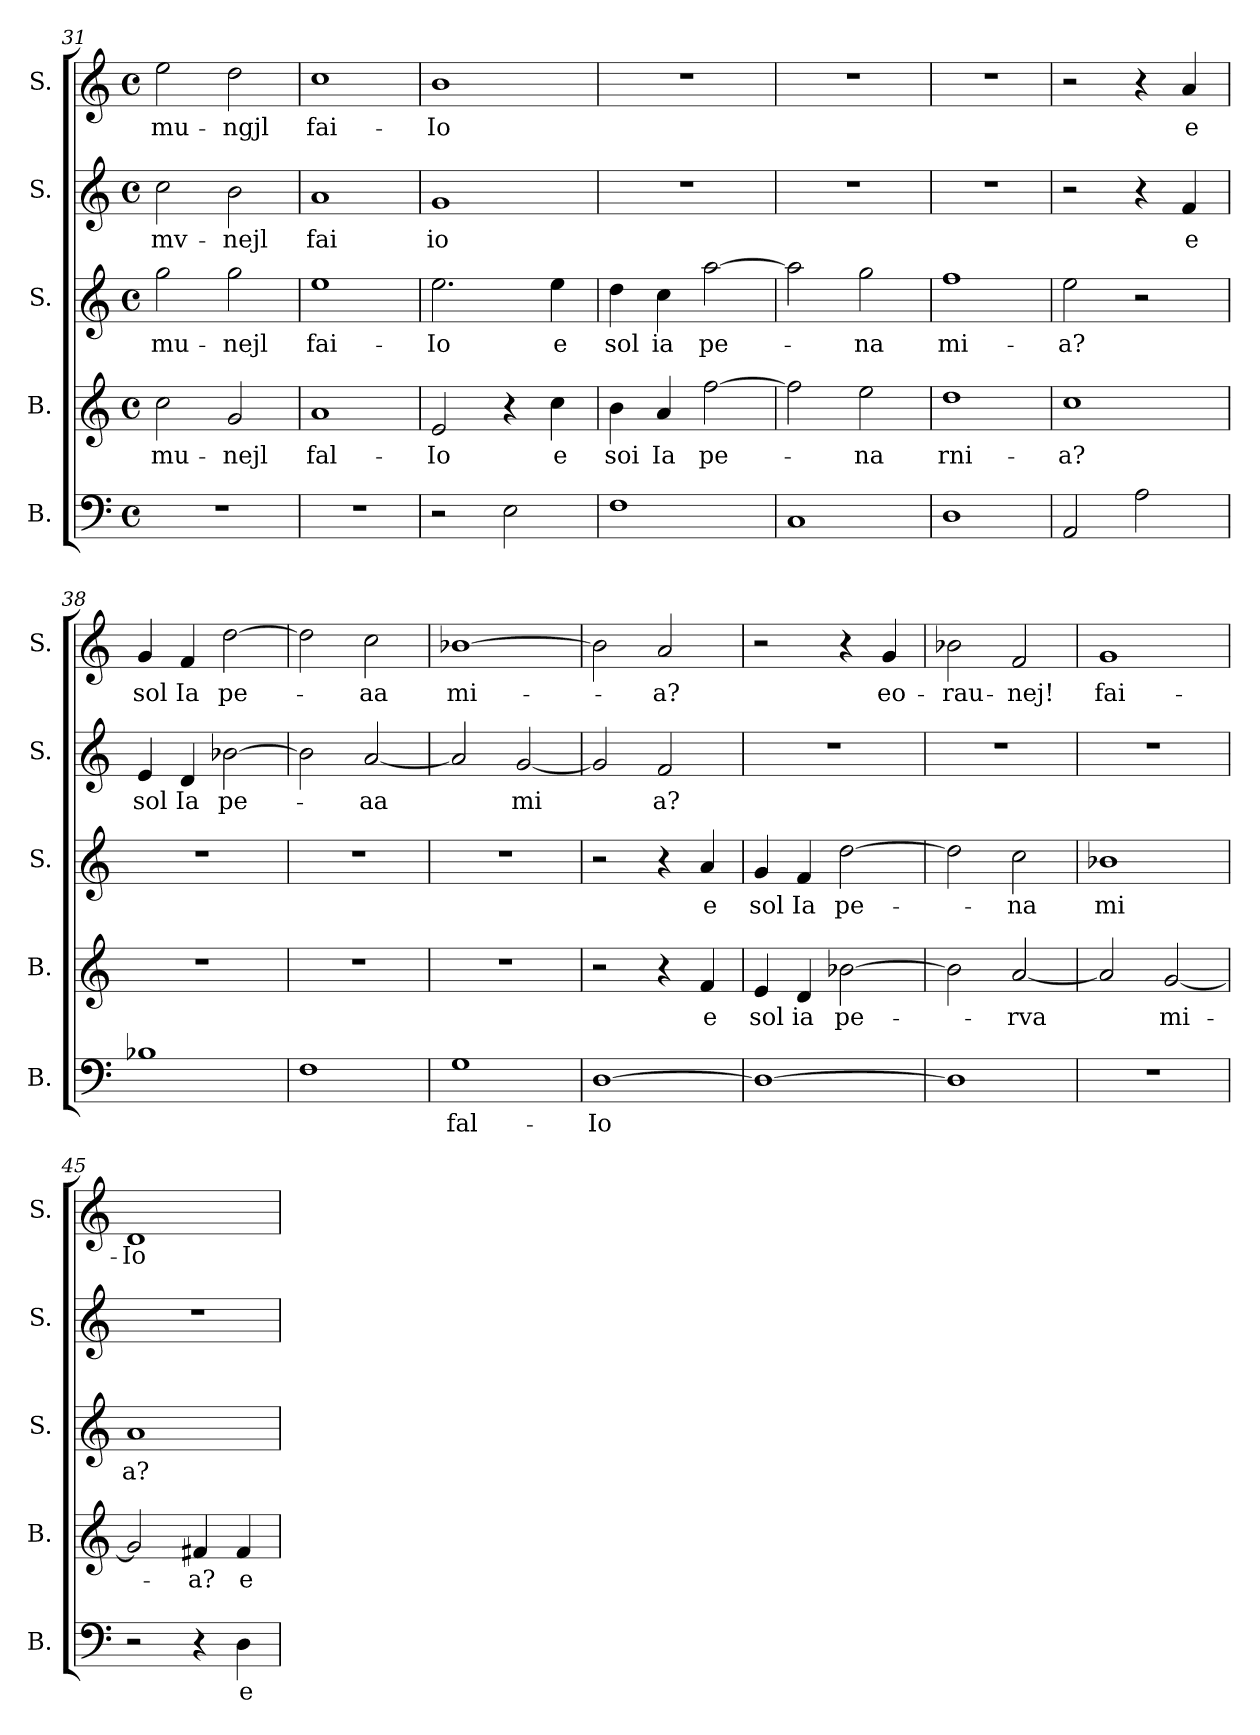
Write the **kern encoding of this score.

**kern	**text	**kern	**text	**kern	**text	**kern	**text	**kern	**text
*part5	*part5	*part4	*part4	*part3	*part3	*part2	*part2	*part1	*part1
*staff5	*staff5	*staff4	*staff4	*staff3	*staff3	*staff2	*staff2	*staff1	*staff1
*I"B.	*	*I"B.	*	*I"S.	*	*I"S.	*	*I"S.	*
*I'B.	*	*I'B.	*	*I'S.	*	*I'S.	*	*I'S.	*
*clefF4	*	*clefG2	*	*clefG2	*	*clefG2	*	*clefG2	*
*k[]	*	*k[]	*	*k[]	*	*k[]	*	*k[]	*
*M4/4	*	*M4/4	*	*M4/4	*	*M4/4	*	*M4/4	*
*met(c)	*	*met(c)	*	*met(c)	*	*met(c)	*	*met(c)	*
=31	=31	=31	=31	=31	=31	=31	=31	=31	=31
!	!	!	!LO:LY:b	!	!LO:LY:b	!	!LO:LY:b	!	!LO:LY:b
1r	.	2cc\	-mu-	2gg\	-mu-	2cc\	-mv-	2ee\	-mu-
!	!	!	!LO:LY:b	!	!LO:LY:b	!	!LO:LY:b	!	!LO:LY:b
.	.	2g/	-nejl	2gg\	-nejl	2b\	-nejl	2dd\	-ngjl
=32	=32	=32	=32	=32	=32	=32	=32	=32	=32
!	!	!	!LO:LY:b	!	!LO:LY:b	!	!LO:LY:b	!	!LO:LY:b
1r	.	1a	-fal-	1ee	-fai-	1a	-fai	1cc	-fai-
=33	=33	=33	=33	=33	=33	=33	=33	=33	=33
!	!	!	!LO:LY:b	!	!LO:LY:b	!	!LO:LY:b	!	!LO:LY:b
2r	.	2e/	-Io	2.ee\	-Io	1g	-io	1b	-Io
2E\	.	4r	.	.	.	.	.	.	.
!	!	!	!LO:LY:b	!	!LO:LY:b	!	!	!	!
.	.	4cc\	-e	4ee\	-e	.	.	.	.
=34	=34	=34	=34	=34	=34	=34	=34	=34	=34
!	!	!	!LO:LY:b	!	!LO:LY:b	!	!	!	!
1F	.	4b\	-soi	4dd\	-sol	1r	.	1r	.
!	!	!	!LO:LY:b	!	!LO:LY:b	!	!	!	!
.	.	4a/	-Ia	4cc\	-ia	.	.	.	.
!	!	!	!LO:LY:b	!	!LO:LY:b	!	!	!	!
.	.	[2ff\	-pe-	[2aa\	-pe-	.	.	.	.
=35	=35	=35	=35	=35	=35	=35	=35	=35	=35
1C	.	2ff\]	.	2aa\]	.	1r	.	1r	.
!	!	!	!LO:LY:b	!	!LO:LY:b	!	!	!	!
.	.	2ee\	-na	2gg\	-na	.	.	.	.
=36	=36	=36	=36	=36	=36	=36	=36	=36	=36
!	!	!	!LO:LY:b	!	!LO:LY:b	!	!	!	!
1D	.	1dd	-rni-	1ff	-mi-	1r	.	1r	.
!!LO:LB:g=z
=37	=37	=37	=37	=37	=37	=37	=37	=37	=37
!	!	!	!LO:LY:b	!	!LO:LY:b	!	!	!	!
2AA/	.	1cc	-a?	2ee\	-a?	2r	.	2r	.
2A\	.	.	.	2r	.	4r	.	4r	.
!	!	!	!	!	!	!	!LO:LY:b	!	!LO:LY:b
.	.	.	.	.	.	4f/	-e	4a/	-e
=38	=38	=38	=38	=38	=38	=38	=38	=38	=38
!	!	!	!	!	!	!	!LO:LY:b	!	!LO:LY:b
1B-X	.	1r	.	1r	.	4e/	-sol	4g/	-sol
!	!	!	!	!	!	!	!LO:LY:b	!	!LO:LY:b
.	.	.	.	.	.	4d/	-Ia	4f/	-Ia
!	!	!	!	!	!	!	!LO:LY:b	!	!LO:LY:b
.	.	.	.	.	.	[2b-X\	-pe-	[2dd\	-pe-
=39	=39	=39	=39	=39	=39	=39	=39	=39	=39
1F	.	1r	.	1r	.	2b-\]	.	2dd\]	.
!	!	!	!	!	!	!	!LO:LY:b	!	!LO:LY:b
.	.	.	.	.	.	[2a/	-aa	2cc\	-aa
=40	=40	=40	=40	=40	=40	=40	=40	=40	=40
!	!LO:LY:b	!	!	!	!	!	!	!	!LO:LY:b
1G	-fal-	1r	.	1r	.	2a/]	.	[1b-X	-mi-
!	!	!	!	!	!	!	!LO:LY:b	!	!
.	.	.	.	.	.	[2g/	-mi	.	.
=41	=41	=41	=41	=41	=41	=41	=41	=41	=41
!	!LO:LY:b	!	!	!	!	!	!	!	!
[1D	-Io	2r	.	2r	.	2g/]	.	2b-\]	.
!	!	!	!	!	!	!	!LO:LY:b	!	!LO:LY:b
.	.	4r	.	4r	.	2f/	-a?	2a/	-a?
!	!	!	!LO:LY:b	!	!LO:LY:b	!	!	!	!
.	.	4f/	-e	4a/	-e	.	.	.	.
=42	=42	=42	=42	=42	=42	=42	=42	=42	=42
!	!	!	!LO:LY:b	!	!LO:LY:b	!	!	!	!
1D_	.	4e/	-sol	4g/	-sol	1r	.	2r	.
!	!	!	!LO:LY:b	!	!LO:LY:b	!	!	!	!
.	.	4d/	-ia	4f/	-Ia	.	.	.	.
!	!	!	!LO:LY:b	!	!LO:LY:b	!	!	!	!
.	.	[2b-X\	-pe-	[2dd\	-pe-	.	.	4r	.
!	!	!	!	!	!	!	!	!	!LO:LY:b
.	.	.	.	.	.	.	.	4g/	-eo-
=43	=43	=43	=43	=43	=43	=43	=43	=43	=43
!	!	!	!	!	!	!	!	!	!LO:LY:b
1D]	.	2b-\]	.	2dd\]	.	1r	.	2b-X\	-rau-
!	!	!	!LO:LY:b	!	!LO:LY:b	!	!	!	!LO:LY:b
.	.	[2a/	-rva	2cc\	-na	.	.	2f/	-nej!
=44	=44	=44	=44	=44	=44	=44	=44	=44	=44
!	!	!	!	!	!LO:LY:b	!	!	!	!LO:LY:b
1r	.	2a/]	.	1b-X	-mi	1r	.	1g	-fai-
!	!	!	!LO:LY:b	!	!	!	!	!	!
.	.	[2g/	-mi-	.	.	.	.	.	.
=45	=45	=45	=45	=45	=45	=45	=45	=45	=45
!	!	!	!	!	!LO:LY:b	!	!	!	!LO:LY:b
2r	.	2g/]	.	1a	-a?	1r	.	1d	-Io
!	!	!	!LO:LY:b	!	!	!	!	!	!
4r	.	4f#X/	-a?	.	.	.	.	.	.
!	!LO:LY:b	!	!LO:LY:b	!	!	!	!	!	!
4D\	-e	4f#/	-e	.	.	.	.	.	.
=	=	=	=	=	=	=	=	=	=
*-	*-	*-	*-	*-	*-	*-	*-	*-	*-
